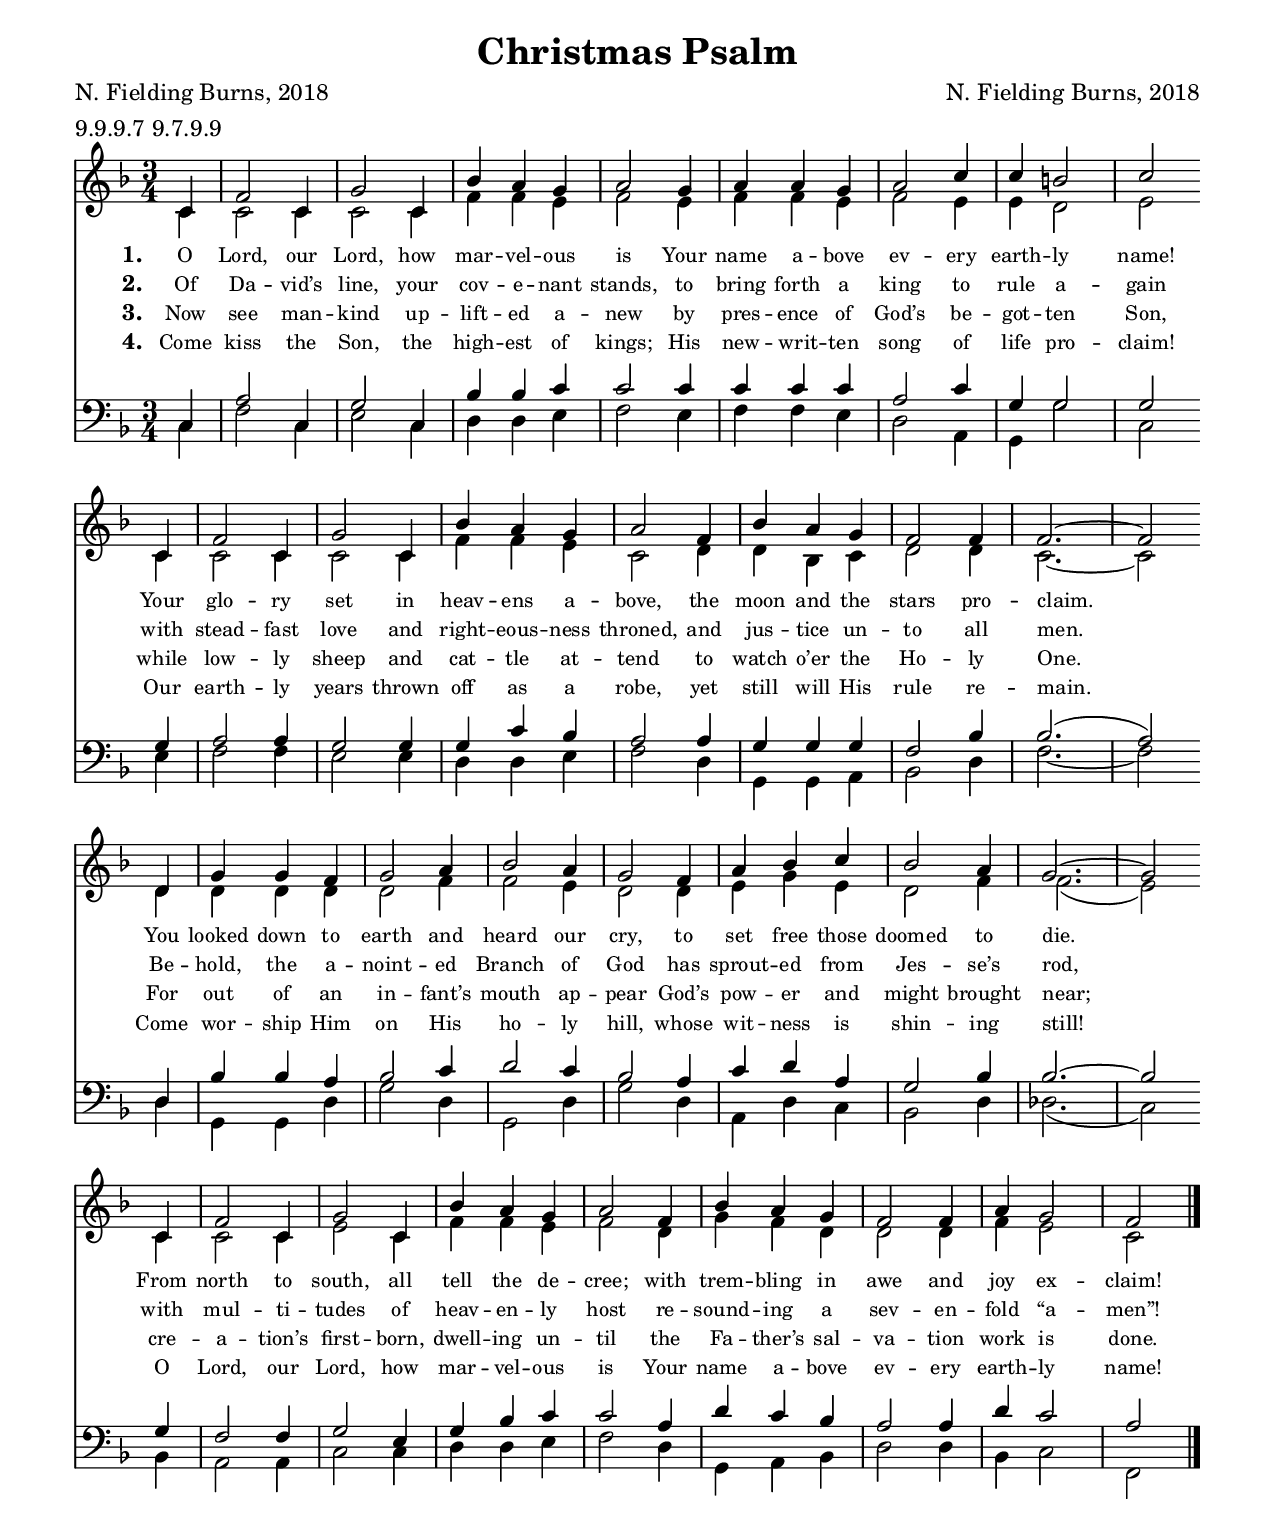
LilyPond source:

\include "hymn.ily"

\header
{
  title = "Christmas Psalm"
  poet = "N. Fielding Burns, 2018"
  composer = "N. Fielding Burns, 2018"
  tune = "Gittith"
  meter = "9.9.9.7 9.7.9.9"
}

global =
{
  \time 3/4
  \key f \major
  \partial 4
}

stanzas = <<
  \new Lyrics \lyricsto "sopranos" {
    \set stanza = "1. "

    O Lord, our Lord, how mar -- vel -- ous is
    Your name a -- bove ev -- ery earth -- ly name! % Psalm 8:1
    Your glo -- ry set in heav -- ens a -- bove, % Psalm 8:1, Psalm 102:25
    the moon and the stars pro -- claim. % Psalm 8:3
    You looked down to earth and heard our cry, % Psalm 102:19
    to set free those doomed to die. % Psalm 102:20
    From north to south, all tell the de -- cree; % Psalm 89:12, Psalm 2:7
    with trem -- bling in awe and joy ex -- claim! % Psalm 2:11
}

  \new Lyrics \lyricsto "sopranos" {
    \set stanza = "2. "

    Of Da -- vid’s line, your cov -- e -- nant stands, % Psalm 89:3
    to bring forth a king to rule a -- gain
    with stead -- fast love and right -- eous -- ness throned, % Psalm 89:14
    and jus -- tice un -- to all men.
    Be -- hold, the a -- noint -- ed Branch of God % Psalm 132:17
    has sprout -- ed from Jes -- se’s rod, % Isaiah 11:1
    with mul -- ti -- tudes of heav -- en -- ly host % Revelation 7:11
    re -- sound -- ing a sev -- en -- fold “a -- men”! % Revelation 7:12

}

  \new Lyrics \lyricsto "sopranos" {
    \set stanza = "3. "

    Now see man -- kind up -- lift -- ed a -- new % Psalm 8:5
    by pres -- ence of God’s be -- got -- ten Son, % Psalm 2:7
    while low -- ly sheep and cat -- tle at -- tend % Psalm 8:7
    to watch o’er the Ho -- ly One.
    For out of an in -- fant’s mouth ap -- pear % Psalm 8:2
    God’s pow -- er and might brought near;
    cre -- a -- tion’s first -- born, dwell -- ing un -- til % Psalm 89:27
    the Fa -- ther’s sal -- va -- tion work is done. % Psalm 89:26
}

  \new Lyrics \lyricsto "sopranos" {
    \set stanza = "4. "

    Come kiss the Son, the high -- est of kings; % Psalm 2:12, Psalm 89:27
    His new -- writ -- ten song of life pro -- claim! % Psalm 40:3
    Our earth -- ly years thrown off as a robe, % Psalm 102:26
    yet still will His rule re -- main.
    Come wor -- ship Him on His ho -- ly hill, % Psalm 2:6
    whose wit -- ness is shin -- ing still! % Psalm 89:37
    O Lord, our Lord, how mar -- vel -- ous is
    Your name a -- bove ev -- ery earth -- ly name! % Psalm 8:9
}
>>

soprano = \relative c' {

  c4
  f2 c4
  g'2 c,4
  bes'4 a g
  a2

  g4
  a a g
  a2 c4
  c b2
  c

  \bar "" \break

  c,4
  f2 c4
  g'2 c,4
  bes'4 a g
  a2

  f4
  bes a g
  f2 f4
  f2.~ f2

  \bar "" \break

  d4
  g g f
  g2 a4
  bes2 a4
  g2

  f4
  a bes c
  bes2 a4
  g2.~ g2

  \bar "" \break

  c,4
  f2 c4
  g'2 c,4
  bes'4 a g
  a2

  f4
  bes a g
  f2 f4
  a g2
  f2

  \bar "|."
}

alto = \relative c' {
  c4
  c2 c4
  c2 c4
  f4 f e
  f2

  e4
  f f e
  f2 e4
  e d2
  e

  c4
  c2 c4
  c2 c4
  f f e
  c2

  d4
  d bes c
  d2 d4
  c2.~ c2

  d4
  d d d
  d2 f4
  f2 e4
  d2

  d4
  e g e
  d2 f4
  f2.( e2)

  c4
  c2 c4
  e2 c4
  f f e
  f2

  d4
  g f d
  d2 d4
  f e2
  c2
}

tenor = \relative c {
  c4
  a'2 c,4
  g'2 c,4
  bes'4 bes c
  c2

  c4
  c c c
  a2 c4
  g g2
  g

  g4
  a2 a4
  g2 g4
  g c bes
  a2

  a4
  g g g
  f2 bes4
  bes2.( a2)

  d,4
  bes' bes a
  bes2 c4
  d2 c4
  bes2

  a4
  c d a
  g2 bes4
  bes2.~ bes2

  g4
  f2 f4
  g2 e4
  g bes c
  c2

  a4
  d c bes
  a2 a4
  d c2
  a
}

bass = \relative c {
  c4
  f2 c4
  e2 c4
  d d e
  f2

  e4
  f f e
  d2 a4
  g g'2
  c,

  e4
  f2 f4
  e2 e4
  d d e
  f2

  d4
  g, g a
  bes2 d4
  f2.~ f2

  d4
  g, g d'
  g2 d4
  g,2 d'4
  g2 d4
  a d c
  bes2 d4
  des2.( c2)

  bes4
  a2 a4
  c2 c4
  d d e
  f2

  d4
  g, a bes
  d2 d4
  bes c2
  f,
}

\include "hymn-template.ily"
